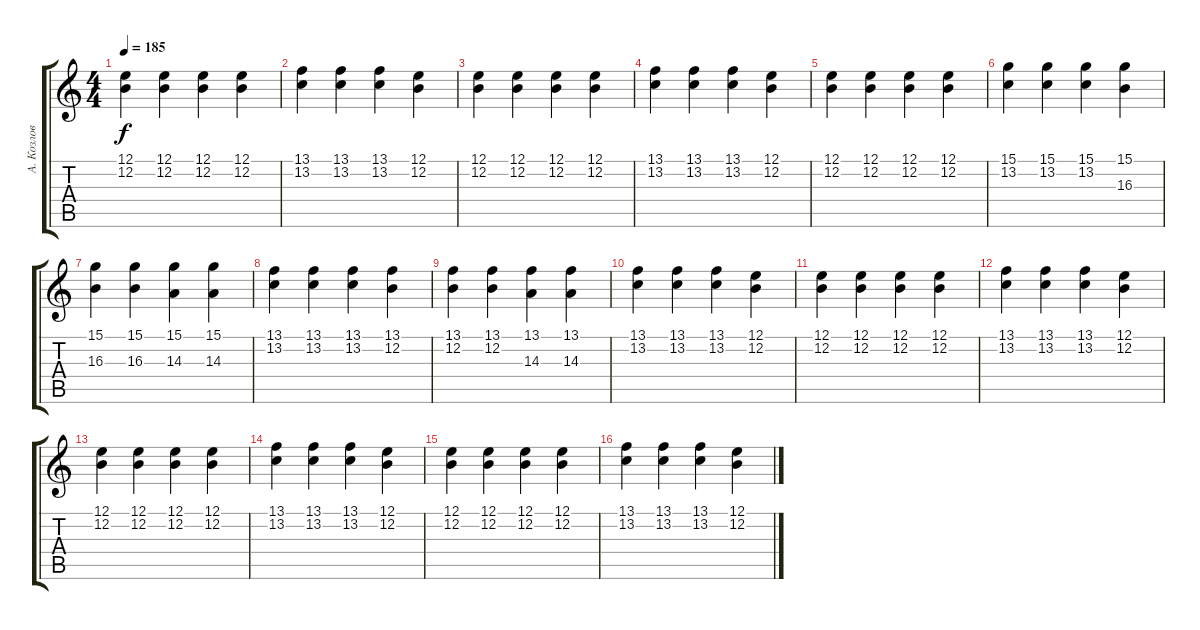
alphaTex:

\track ("А. Козлов" "А. Козлов") {instrument tremolostrings}
\staff {score tabs}
\tuning (E4 B3 G3 D3 A2 E2) {hide}
\ts (4 4)
\tempo 185
\clef g2
\ks c
(12.1 12.2).4{dy f} (12.1 12.2).4 (12.1 12.2).4 (12.1 12.2).4 |
(13.1 13.2).4 (13.1 13.2).4 (13.1 13.2).4 (12.1 12.2).4 |
(12.1 12.2).4 (12.1 12.2).4 (12.1 12.2).4 (12.1 12.2).4 |
(13.1 13.2).4 (13.1 13.2).4 (13.1 13.2).4 (12.1 12.2).4 |
(12.1 12.2).4 (12.1 12.2).4 (12.1 12.2).4 (12.1 12.2).4 |
(15.1 13.2).4 (15.1 13.2).4 (15.1 13.2).4 (15.1 16.3).4 |
(15.1 16.3).4 (15.1 16.3).4 (15.1 14.3).4 (15.1 14.3).4 |
(13.1 13.2).4 (13.1 13.2).4 (13.1 13.2).4 (13.1 12.2).4 |
(13.1 12.2).4 (13.1 12.2).4 (13.1 14.3).4 (13.1 14.3).4 |
(13.1 13.2).4 (13.1 13.2).4 (13.1 13.2).4 (12.1 12.2).4 |
(12.1 12.2).4 (12.1 12.2).4 (12.1 12.2).4 (12.1 12.2).4 |
(13.1 13.2).4 (13.1 13.2).4 (13.1 13.2).4 (12.1 12.2).4 |
(12.1 12.2).4 (12.1 12.2).4 (12.1 12.2).4 (12.1 12.2).4 |
(13.1 13.2).4 (13.1 13.2).4 (13.1 13.2).4 (12.1 12.2).4 |
(12.1 12.2).4 (12.1 12.2).4 (12.1 12.2).4 (12.1 12.2).4 |
(13.1 13.2).4 (13.1 13.2).4 (13.1 13.2).4 (12.1 12.2).4
